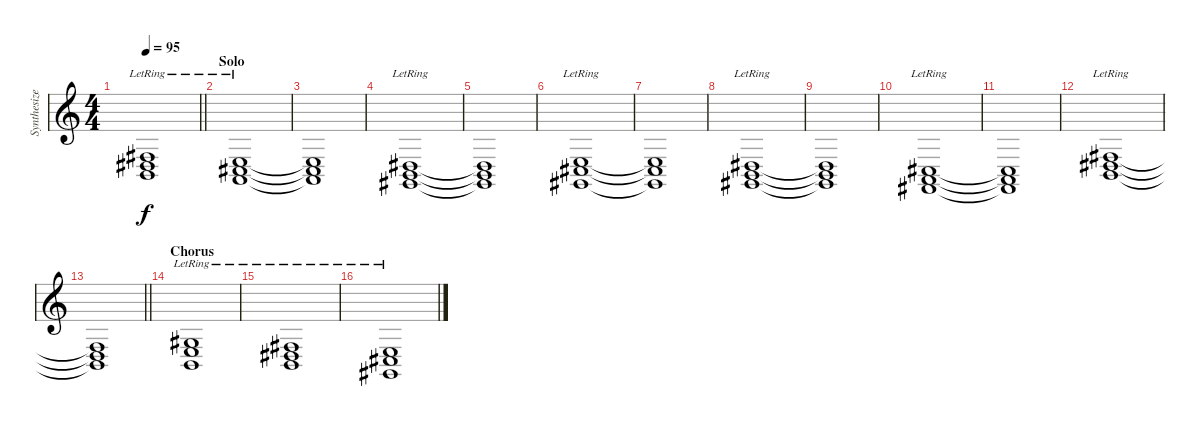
\track ("Synthesizer" "Synthesize") {instrument pad1newage}
\staff {score}
\tuning (E4 B3 G3 D3 A2 E2 B1) {hide}
\ts (4 4)
\tempo 95
\clef g2
\barLineRight lightlight
\ks c
(1.4{lr} 2.5{lr} 14.6{lr}).1{dy f} |
\section ("" "Solo")
(2.4{lr} 0.5{lr} 9.6{lr}).1 |
(2.4{t} 0.5{t} 9.6{t}).1 |
(1.4{lr} 2.5{lr} 4.6{lr}).1 |
(1.4{t} 2.5{t} 4.6{t}).1 |
(2.4{lr} 4.5{lr} 4.6{lr}).1 |
(2.4{t} 4.5{t} 4.6{t}).1 |
(1.4{lr} 2.5{lr} 4.6{lr}).1 |
(1.4{t} 2.5{t} 4.6{t}).1 |
(0.5{lr} 2.6{lr} 14.7{lr}).1 |
(0.5{t} 2.6{t} 14.7{t}).1 |
(1.4{lr} 2.5{lr} 14.6{lr}).1 |
\barLineRight lightlight
(1.4{t} 2.5{t} 14.6{t}).1 |
\section ("" "Chorus")
(1.3{lr} 2.4{lr} 2.5{lr}).1 |
(1.4{lr} 2.5{lr} 14.6{lr}).1 |
(2.4{lr} 4.5{lr} 4.6{lr}).1
